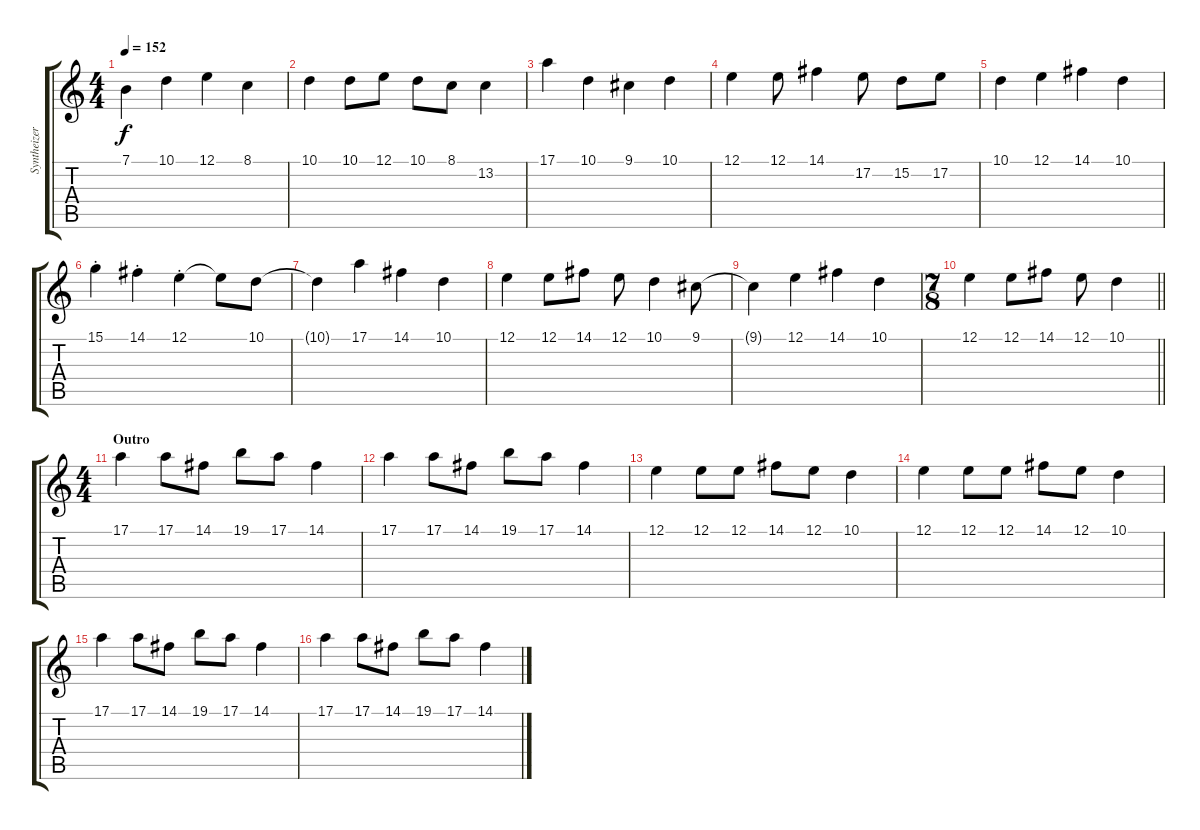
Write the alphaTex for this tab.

\track ("Syntheizer" "Syntheizer") {instrument pad1newage}
\staff {score tabs}
\tuning (E4 B3 G3 D3 A2 E2) {hide}
\ts (4 4)
\tempo 152
\clef g2
\ks c
7.1{t}.4{dy f} 10.1.4 12.1.4 8.1.4 |
10.1.4 10.1.8 12.1.8 10.1.8 8.1.8 13.2.4 |
17.1.4 10.1.4 9.1.4 10.1.4 |
12.1.4 12.1.8 14.1.4 17.2.8 15.2.8 17.2.8 |
10.1.4 12.1.4 14.1.4 10.1.4 |
15.1{st}.4 14.1{st}.4 12.1{st}.4 12.1{t}.8 10.1.8 |
10.1{t}.4 17.1.4 14.1.4 10.1.4 |
12.1.4 12.1.8 14.1.8 12.1.8 10.1.4 9.1.8 |
9.1{t}.4 12.1.4 14.1.4 10.1.4 |
\ts (7 8)
\barLineRight lightlight
12.1.4 12.1.8 14.1.8 12.1.8 10.1.4 |
\ts (4 4)
\section ("" "Outro")
17.1.4{instrument pad1newage} 17.1.8 14.1.8 19.1.8 17.1.8 14.1.4 |
17.1.4 17.1.8 14.1.8 19.1.8 17.1.8 14.1.4 |
12.1.4 12.1.8 12.1.8 14.1.8 12.1.8 10.1.4 |
12.1.4 12.1.8 12.1.8 14.1.8 12.1.8 10.1.4 |
17.1.4 17.1.8 14.1.8 19.1.8 17.1.8 14.1.4 |
17.1.4 17.1.8 14.1.8 19.1.8 17.1.8 14.1.4
